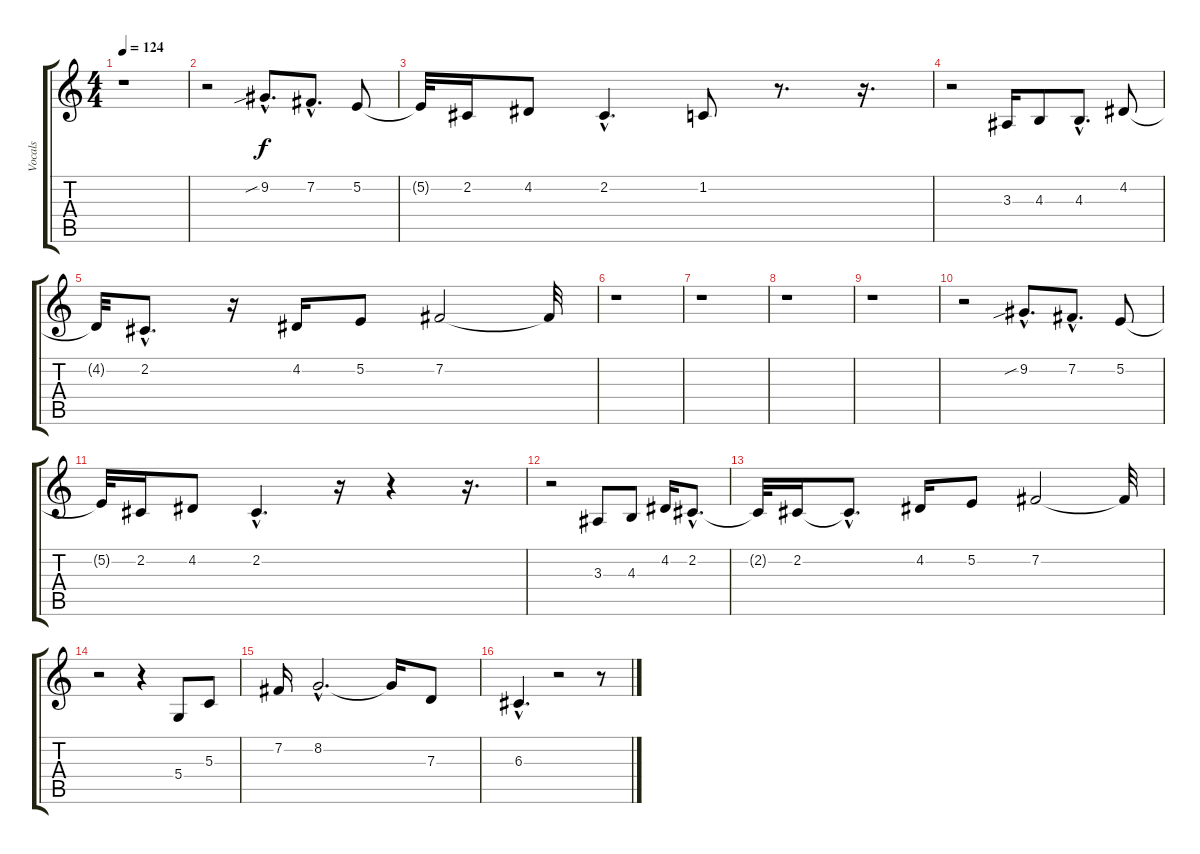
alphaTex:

\track ("Vocals" "Vocals") {instrument trombone}
\staff {score tabs}
\tuning (E4 B3 G3 D3 A2 E2) {hide}
\ts (4 4)
\tempo 124
\clef g2
\ks c
r.1{dy f} |
r.2 9.2{sib hac}.8{d} 7.2{hac}.8{d} 5.2.8 |
5.2{t}.32 2.2.16 4.2.8 2.2{hac}.4{d} 1.2.8 r.8{d} r.16{d} |
r.2 3.3.16 4.3.8 4.3{hac}.8{d} 4.2.8 |
4.2{t}.32 2.2{hac}.8{d} r.16 4.2.16 5.2.8 7.2.2 7.2{t}.32 |
r.1 |
r.1 |
r.1 |
r.1 |
r.2 9.2{sib hac}.8{d} 7.2{hac}.8{d} 5.2.8 |
5.2{t}.32 2.2.16 4.2.8 2.2{hac}.4{d} r.16 r.4 r.16{d} |
r.2 3.3.8 4.3.8 4.2.16 2.2{hac}.8{d} |
2.2{t}.32 2.2.16 2.2{hac t}.8{d} 4.2.16 5.2.8 7.2.2 7.2{t}.32 |
r.2 r.4 5.4.8 5.3.8 |
7.2.16 8.2{hac}.2{d} 8.2{t}.16 7.3.8 |
6.3{hac}.4{d} r.2 r.8
